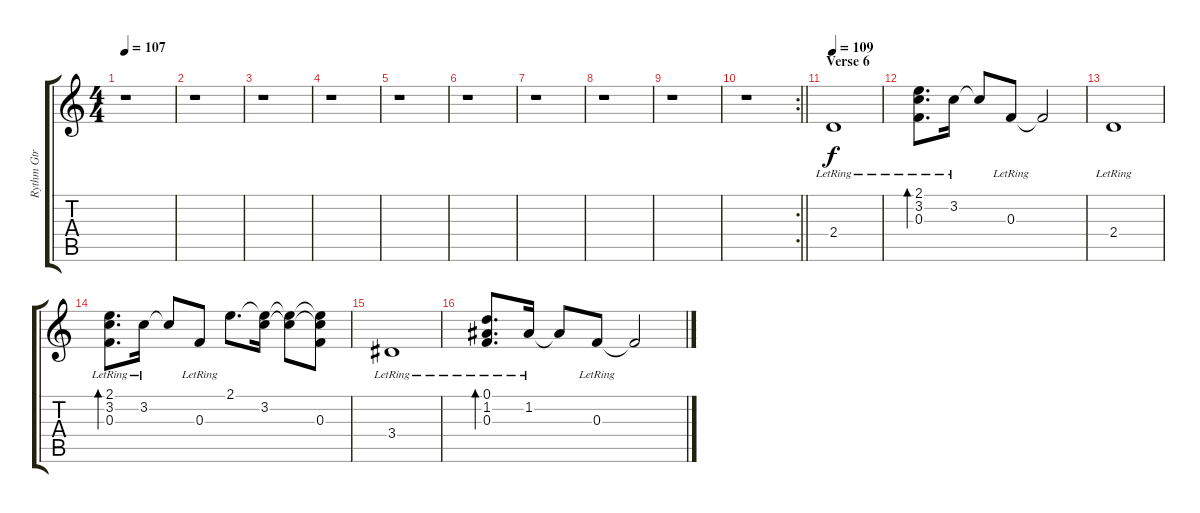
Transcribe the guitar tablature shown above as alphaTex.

\track ("Rythm Gtr" "Rythm Gtr") {instrument electricguitarclean}
\staff {score tabs}
\tuning (D4 A3 F3 C3 G2 D2) {hide}
\ts (4 4)
\tempo 107
\clef g2
\ks c
r.1{dy f} |
r.1 |
r.1 |
r.1 |
r.1 |
r.1 |
r.1 |
r.1 |
r.1 |
\rc 2
\barLineRight lightlight
r.1 |
\section ("" "Verse 6")
\tempo 109
2.4{lr}.1 |
(2.1{lr} 3.2{lr} 0.3{lr}).8{d bd 240} 3.2{lr}.16 3.2{t}.8 0.3{lr}.8 0.3{t}.2 |
2.4{lr}.1 |
(2.1{lr} 3.2{lr} 0.3{lr}).8{d bd 240} 3.2{lr}.16 3.2{t}.8 0.3{lr}.8 2.1.8{d} (2.1{t} 3.2).16 (2.1{t} 3.2{t}).8 (2.1{t} 3.2{t} 0.3).8 |
3.4{lr}.1 |
(0.1{lr} 1.2{lr} 0.3{lr}).8{d bd 240} 1.2{lr}.16 1.2{t}.8 0.3{lr}.8 0.3{t}.2
